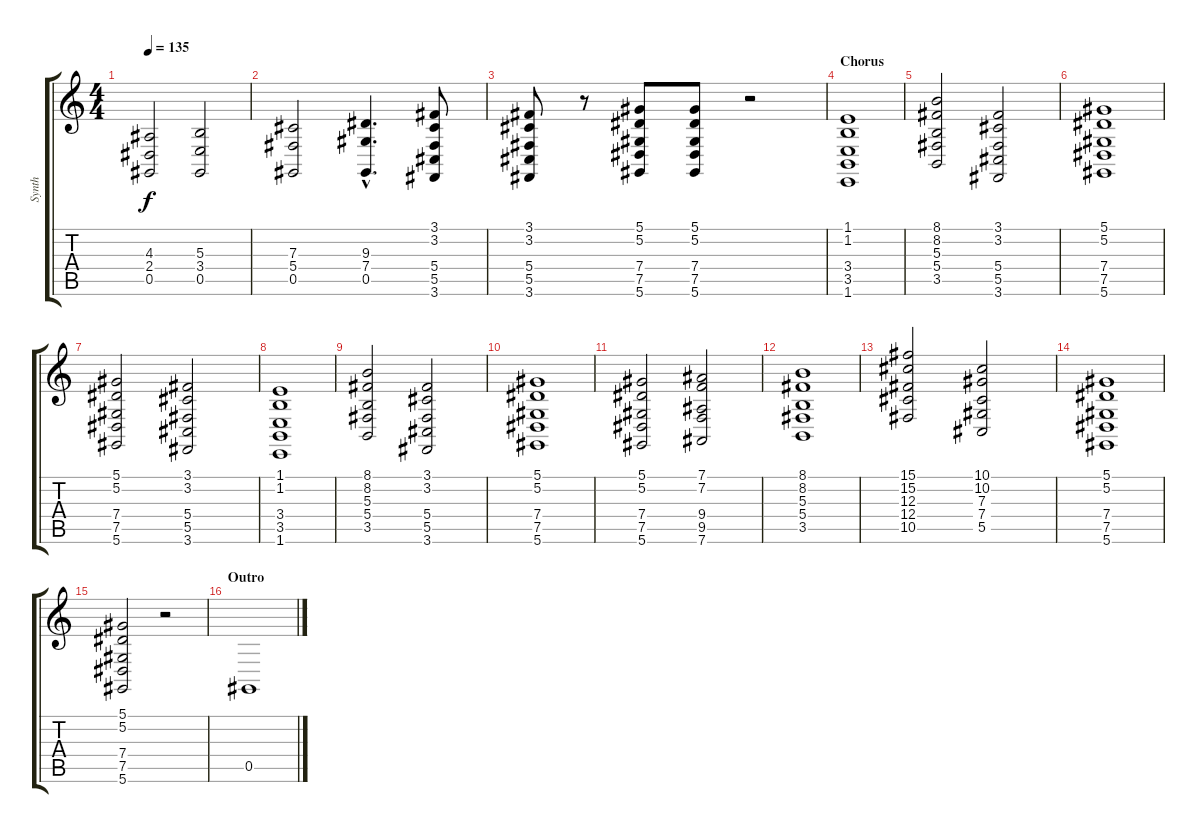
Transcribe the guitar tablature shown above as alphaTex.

\track ("Synth" "Synth") {instrument synthstrings1}
\staff {score tabs}
\tuning (Eb4 Bb3 Gb3 Db3 Ab2 Eb2) {hide}
\ts (4 4)
\tempo 135
\clef g2
\ks c
(4.3 2.4 0.5).2{dy f} (5.3 3.4 0.5).2 |
(7.3 5.4 0.5).2 (9.3{hac} 7.4{hac} 0.5{hac}).4{d} (3.1 3.2 5.4 5.5 3.6).8 |
(3.1 3.2 5.4 5.5 3.6).8 r.8 (5.1 5.2 7.4 7.5 5.6).8 (5.1 5.2 7.4 7.5 5.6).8 r.2 |
\section ("" "Chorus")
(1.1 1.2 3.4 3.5 1.6).1 |
(8.1 8.2 5.3 5.4 3.5).2 (3.1 3.2 5.4 5.5 3.6).2 |
(5.1 5.2 7.4 7.5 5.6).1 |
(5.1 5.2 7.4 7.5 5.6).2 (3.1 3.2 5.4 5.5 3.6).2 |
(1.1 1.2 3.4 3.5 1.6).1 |
(8.1 8.2 5.3 5.4 3.5).2 (3.1 3.2 5.4 5.5 3.6).2 |
(5.1 5.2 7.4 7.5 5.6).1 |
(5.1 5.2 7.4 7.5 5.6).2 (7.1 7.2 9.4 9.5 7.6).2 |
(8.1 8.2 5.3 5.4 3.5).1 |
(15.1 15.2 12.3 12.4 10.5).2 (10.1 10.2 7.3 7.4 5.5).2 |
(5.1 5.2 7.4 7.5 5.6).1 |
(5.1 5.2 7.4 7.5 5.6).2 r.2 |
\section ("" "Outro")
0.5.1
